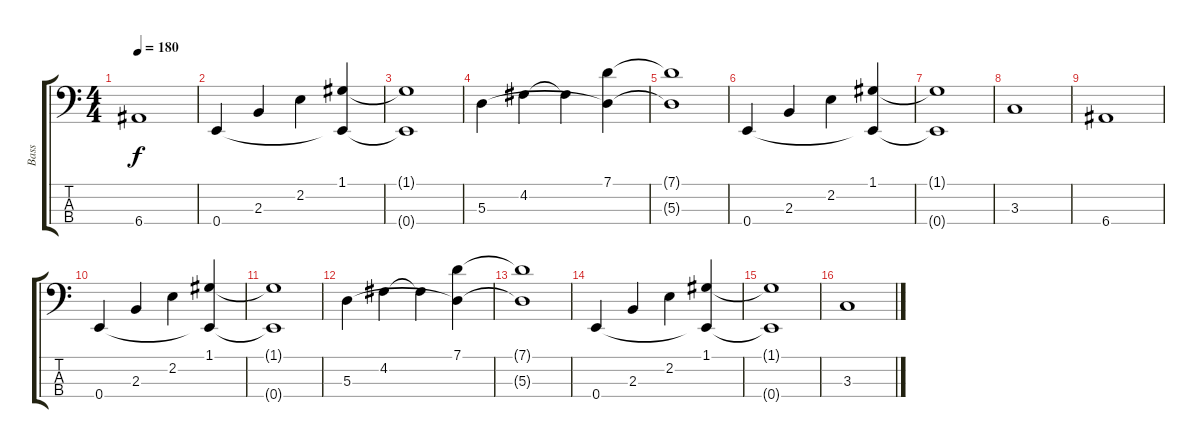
\track ("Bass" "Bass") {instrument electricbassfinger}
\staff {score tabs}
\tuning (G2 D2 A1 E1) {hide}
\ts (4 4)
\tempo 180
\clef f4
\ks c
6.4.1{dy f} |
0.4.4 2.3.4 2.2.4 (1.1 0.4{t}).4 |
(1.1{t} 0.4{t}).1 |
5.3.4 4.2.4 4.2{t}.4 (7.1 5.3{t}).4 |
(7.1{t} 5.3{t}).1 |
0.4.4 2.3.4 2.2.4 (1.1 0.4{t}).4 |
(1.1{t} 0.4{t}).1 |
3.3.1 |
6.4.1 |
0.4.4 2.3.4 2.2.4 (1.1 0.4{t}).4 |
(1.1{t} 0.4{t}).1 |
5.3.4 4.2.4 4.2{t}.4 (7.1 5.3{t}).4 |
(7.1{t} 5.3{t}).1 |
0.4.4 2.3.4 2.2.4 (1.1 0.4{t}).4 |
(1.1{t} 0.4{t}).1 |
3.3.1
